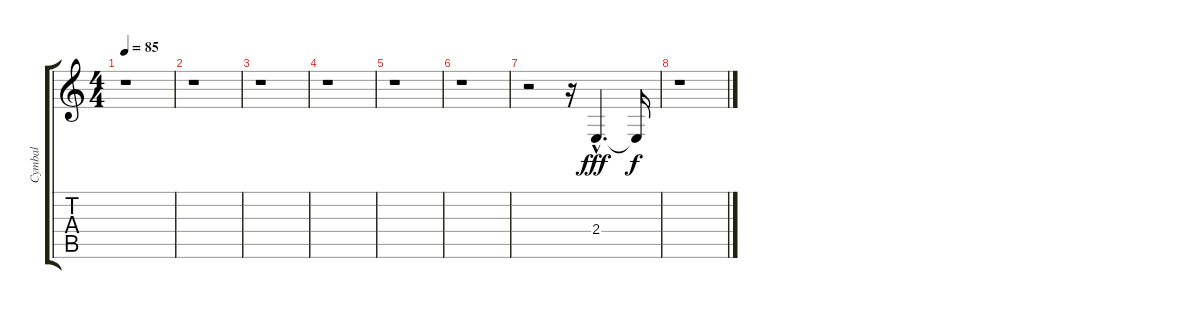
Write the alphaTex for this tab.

\track ("Cymbal" "Cymbal") {instrument reversecymbal}
\staff {score tabs}
\tuning (E4 B3 G3 D3 A2 E2) {hide}
\ts (4 4)
\tempo 85
\clef g2
\ks c
r.1{dy f} |
r.1 |
r.1 |
r.1 |
r.1 |
r.1 |
r.2 r.16 2.4{hac}.4{d dy fff} 2.4{t}.16{dy f} |
r.1
